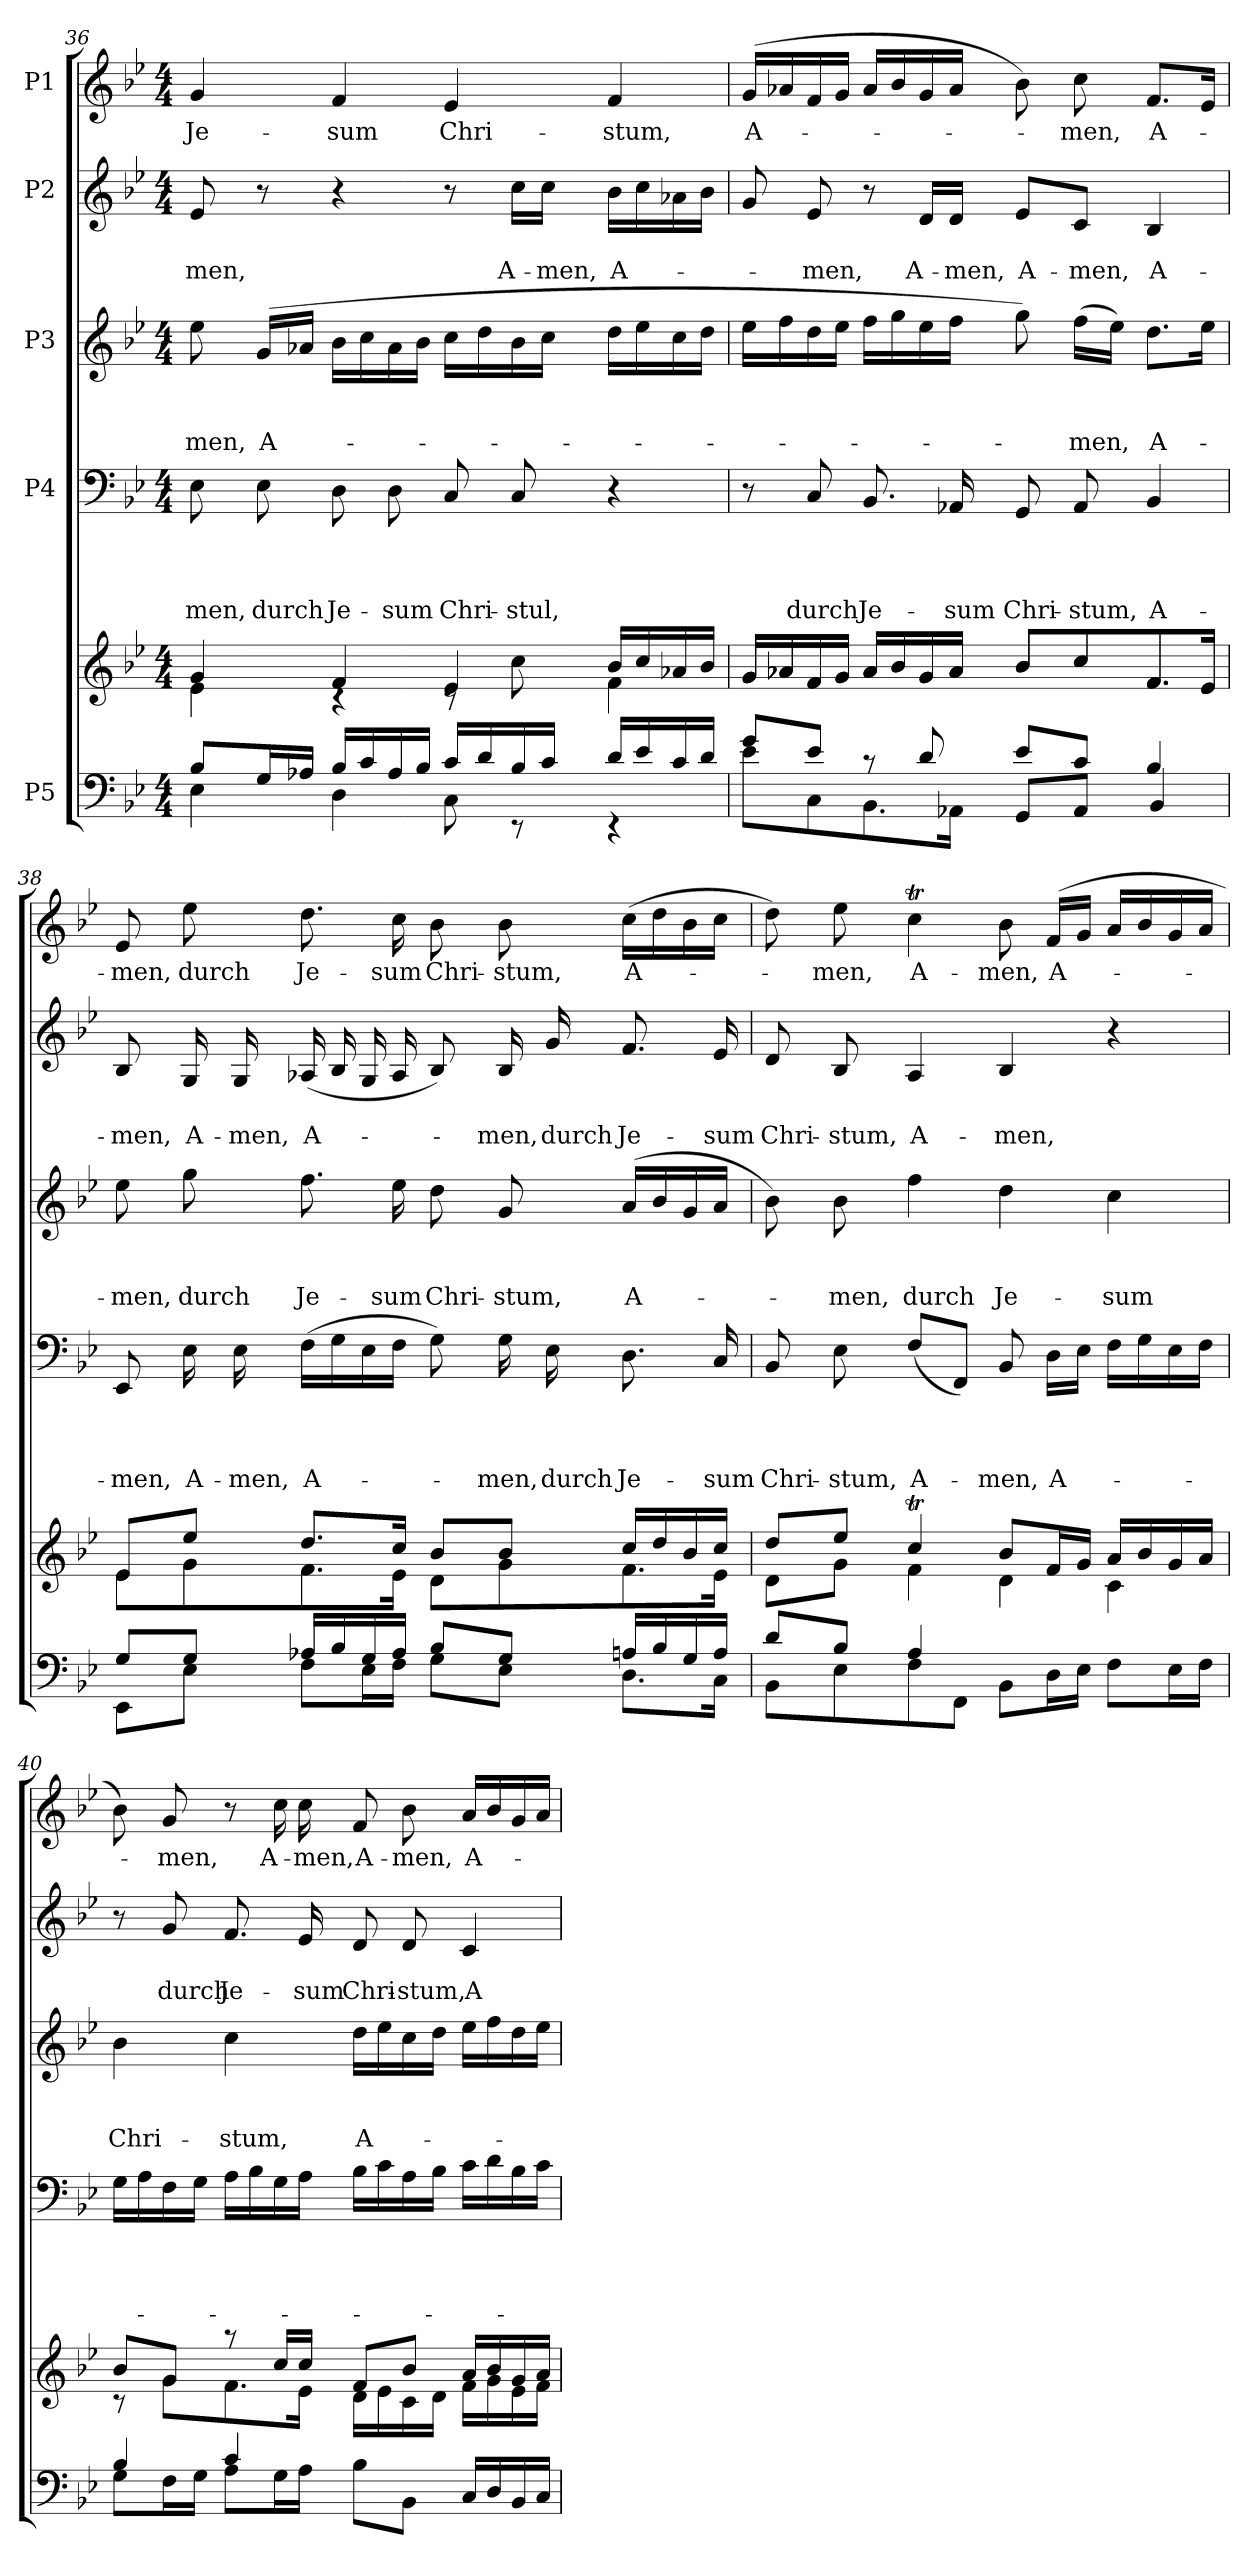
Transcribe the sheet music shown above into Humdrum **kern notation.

**kern	**kern	**kern	**text	**text	**text	**text	**kern	**text	**text	**text	**kern	**text	**text	**kern	**text
*part5	*part5	*part4	*part4	*part4	*part4	*part4	*part3	*part3	*part3	*part3	*part2	*part2	*part2	*part1	*part1
*staff6	*staff5	*staff4	*staff4	*staff4	*staff4	*staff4	*staff3	*staff3	*staff3	*staff3	*staff2	*staff2	*staff2	*staff1	*staff1
*I"P5	*	*I"P4	*	*	*	*	*I"P3	*	*	*	*I"P2	*	*	*I"P1	*
*clefF4	*clefG2	*clefF4	*	*	*	*	*clefG2	*	*	*	*clefG2	*	*	*clefG2	*
*k[b-e-]	*k[b-e-]	*k[b-e-]	*	*	*	*	*k[b-e-]	*	*	*	*k[b-e-]	*	*	*k[b-e-]	*
*B-:	*B-:	*B-:	*	*	*	*	*B-:	*	*	*	*B-:	*	*	*B-:	*
*M4/4	*M4/4	*M4/4	*	*	*	*	*M4/4	*	*	*	*M4/4	*	*	*M4/4	*
=36	=36	=36	=36	=36	=36	=36	=36	=36	=36	=36	=36	=36	=36	=36	=36
*^	*^	*	*	*	*	*	*	*	*	*	*	*	*	*	*
!	!	!	!	!	!	!	!	!LO:LY:b	!	!	!	!LO:LY:b	!	!	!LO:LY:b	!	!LO:LY:b
8B-/L	4E-\	4g/	4e-\	8E-\	.	.	.	-men,	8ee-\	.	.	men,	8e-/	.	-men,	4g/	Je-
!	!	!	!	!	!	!	!	!LO:LY:b	!	!	!	!LO:LY:b	!	!	!	!	!
16G/L	.	.	.	8E-\	.	.	.	durch	(>16g/LL	.	.	A-	8r	.	.	.	.
16A-X/JJ	.	.	.	.	.	.	.	.	16a-X/JJ	.	.	.	.	.	.	.	.
!	!	!	!	!	!	!	!	!LO:LY:b	!	!	!	!	!	!	!	!	!LO:LY:b
16B-/LL	4D\	4f/	4rc	8D\	.	.	.	Je-	16b-\LL	.	.	.	4r	.	.	4f/	-sum
16c/	.	.	.	.	.	.	.	.	16cc\	.	.	.	.	.	.	.	.
!	!	!	!	!	!	!	!	!LO:LY:b	!	!	!	!	!	!	!	!	!
16A-/	.	.	.	8D\	.	.	.	-sum	16a-\	.	.	.	.	.	.	.	.
16B-/JJ	.	.	.	.	.	.	.	.	16b-\JJ	.	.	.	.	.	.	.	.
!	!	!	!	!	!	!	!	!LO:LY:b	!	!	!	!	!	!	!	!	!LO:LY:b
16c/LL	8C\	4e-/	8rc	8C/	.	.	.	Chri-	16cc\LL	.	.	.	8r	.	.	4e-/	Chri-
16d/	.	.	.	.	.	.	.	.	16dd\	.	.	.	.	.	.	.	.
!	!	!	!	!	!	!	!	!LO:LY:b	!	!	!	!	!	!	!LO:LY:b	!	!
16B-/	8rEE	.	8cc\	8C/	.	.	.	-stul,	16b-\	.	.	.	16cc\LL	.	A-	.	.
!	!	!	!	!	!	!	!	!	!	!	!	!	!	!	!LO:LY:b	!	!
16c/JJ	.	.	.	.	.	.	.	.	16cc\JJ	.	.	.	16cc\JJ	.	-men,	.	.
!	!	!	!	!	!	!	!	!	!	!	!	!	!	!	!LO:LY:b	!	!LO:LY:b
16d/LL	4rEE	16b-/LL	4f\	4r	.	.	.	.	16dd\LL	.	.	.	16b-\LL	.	A-	4f/	-stum,
16e-/	.	16cc/	.	.	.	.	.	.	16ee-\	.	.	.	16cc\	.	.	.	.
16c/	.	16a-X/	.	.	.	.	.	.	16cc\	.	.	.	16a-X\	.	.	.	.
16d/JJ	.	16b-/JJ	.	.	.	.	.	.	16dd\JJ	.	.	.	16b-\JJ	.	.	.	.
!!LO:PB:g=z
=37	=37	=37	=37	=37	=37	=37	=37	=37	=37	=37	=37	=37	=37	=37	=37	=37	=37
!	!	!	!	!	!	!	!	!	!	!	!	!	!	!	!	!	!LO:LY:b
8g/L	8e-\L	16g/LL	16g/LL	8r	.	.	.	.	16ee-\LL	.	.	.	8g/	.	.	(>16g/LL	A-
.	.	16a-X/	16a-X/	.	.	.	.	.	16ff\	.	.	.	.	.	.	16a-X/	.
!	!	!	!	!	!	!	!	!LO:LY:b	!	!	!	!	!	!	!LO:LY:b	!	!
8e-/J	8C\	16f/	16f/	8C/	.	.	.	durch	16dd\	.	.	.	8e-/	.	-men,	16f/	.
.	.	16g/JJ	16g/JJ	.	.	.	.	.	16ee-\JJ	.	.	.	.	.	.	16g/JJ	.
!	!	!	!	!	!	!	!	!LO:LY:b	!	!	!	!	!	!	!	!	!
8rc	8.BB-\	16a-/LL	16a-/LL	8.BB-/	.	.	.	Je-	16ff\LL	.	.	.	8r	.	.	16a-/LL	.
.	.	16b-/	16b-/	.	.	.	.	.	16gg\	.	.	.	.	.	.	16b-/	.
!	!	!	!	!	!	!	!	!	!	!	!	!	!	!	!LO:LY:b	!	!
8d/	.	16g/	16g/	.	.	.	.	.	16ee-\	.	.	.	16d/LL	.	A-	16g/	.
!	!	!	!	!	!	!	!	!LO:LY:b	!	!	!	!	!	!	!LO:LY:b	!	!
.	16AA-X\Jk	16a-/JJ	16a-/JJ	16AA-X/	.	.	.	-sum	16ff\JJ	.	.	.	16d/JJ	.	-men,	16a-/JJ	.
!	!	!	!	!	!	!	!	!LO:LY:b	!	!	!	!	!	!	!LO:LY:b	!	!
8e-/L	8GG/L	8b-/L	8b-/L	8GG/	.	.	.	Chri-	8gg\)	.	.	.	8e-/L	.	A-	8b-\)	.
!	!	!	!	!	!	!	!	!LO:LY:b	!	!	!	!LO:LY:b	!	!	!LO:LY:b	!	!LO:LY:b
8c/J	8AA-/J	8cc/	8cc/	8AA-/	.	.	.	-stum,	(>16ff\LL	.	.	-men,	8c/J	.	-men,	8cc\	-men,
.	.	.	.	.	.	.	.	.	16ee-\JJ)	.	.	.	.	.	.	.	.
!	!	!	!	!	!	!	!	!LO:LY:b	!	!	!	!LO:LY:b	!	!	!LO:LY:b	!	!LO:LY:b
4B-/	4BB-/	8.f/	8.f/	4BB-/	.	.	.	A-	8.dd\L	.	.	A-	4B-/	.	A-	8.f/L	A-
.	.	16e-/Jk	16e-/Jk	.	.	.	.	.	16ee-\Jk	.	.	.	.	.	.	16e-/Jk	.
=38	=38	=38	=38	=38	=38	=38	=38	=38	=38	=38	=38	=38	=38	=38	=38	=38	=38
!	!	!	!	!	!	!	!	!LO:LY:b	!	!	!	!LO:LY:b	!	!	!LO:LY:b	!	!LO:LY:b
8G/L	8EE-\L	8e-/L	8e-\L	8EE-/	.	.	.	-men,	8ee-\	.	.	-men,	8B-/	.	-men,	8e-/	-men,
!	!	!	!	!	!	!	!	!LO:LY:b	!	!	!	!LO:LY:b	!	!	!LO:LY:b	!	!LO:LY:b
8G/J	8E-\J	8ee-/J	8g\	16E-\	.	.	.	A-	8gg\	.	.	durch	16G/	.	A-	8ee-\	durch
!	!	!	!	!	!	!	!	!LO:LY:b	!	!	!	!	!	!	!LO:LY:b	!	!
.	.	.	.	16E-\	.	.	.	-men,	.	.	.	.	16G/	.	-men,	.	.
!	!	!	!	!	!	!	!	!LO:LY:b	!	!	!	!LO:LY:b	!	!	!LO:LY:b	!	!LO:LY:b
16A-X/LL	8F\L	8.dd/L	8.f\	(>16F\LL	.	.	.	A-	8.ff\	.	.	Je-	(<16A-X/	.	A-	8.dd\	Je-
16B-/	.	.	.	16G\	.	.	.	.	.	.	.	.	16B-/	.	.	.	.
16G/	16E-\L	.	.	16E-\	.	.	.	.	.	.	.	.	16G/	.	.	.	.
!	!	!	!	!	!	!	!	!	!	!	!	!LO:LY:b	!	!	!	!	!LO:LY:b
16A-/JJ	16F\JJ	16cc/Jk	16e-\Jk	16F\JJ	.	.	.	.	16ee-\	.	.	-sum	16A-/	.	.	16cc\	-sum
!	!	!	!	!	!	!	!	!	!	!	!	!LO:LY:b	!	!	!	!	!LO:LY:b
8B-/L	8G\L	8b-/L	8d\L	8G\)	.	.	.	.	8dd\	.	.	Chri-	8B-/)	.	.	8b-\	Chri-
!	!	!	!	!	!	!	!	!LO:LY:b	!	!	!	!LO:LY:b	!	!	!LO:LY:b	!	!LO:LY:b
8G/J	8E-\J	8b-/J	8g\	16G\	.	.	.	-men,	8g/	.	.	-stum,	16B-/	.	-men,	8b-\	-stum,
!	!	!	!	!	!	!	!	!LO:LY:b	!	!	!	!	!	!	!LO:LY:b	!	!
.	.	.	.	16E-\	.	.	.	durch	.	.	.	.	16g/	.	durch	.	.
!	!	!	!	!	!	!	!	!LO:LY:b	!	!	!	!LO:LY:b	!	!	!LO:LY:b	!	!LO:LY:b
16An/LL	8.D\L	16cc/LL	8.f\	8.D\	.	.	.	Je-	(>16a/LL	.	.	A-	8.f/	.	Je-	(>16cc\LL	A-
16B-/	.	16dd/	.	.	.	.	.	.	16b-/	.	.	.	.	.	.	16dd\	.
16G/	.	16b-/	.	.	.	.	.	.	16g/	.	.	.	.	.	.	16b-\	.
!	!	!	!	!	!	!	!	!LO:LY:b	!	!	!	!	!	!	!LO:LY:b	!	!
16A/JJ	16C\Jk	16cc/JJ	16e-\Jk	16C/	.	.	.	-sum	16a/JJ	.	.	.	16e-/	.	-sum	16cc\JJ	.
!!LO:LB:g=z
=39	=39	=39	=39	=39	=39	=39	=39	=39	=39	=39	=39	=39	=39	=39	=39	=39	=39
!	!	!	!	!	!	!	!	!LO:LY:b	!	!	!	!	!	!	!LO:LY:b	!	!
8d/L	8BB-\L	8dd/L	8d\L	8BB-/	.	.	.	Chri-	8b-\)	.	.	.	8d/	.	Chri-	8dd\)	.
!	!	!	!	!	!	!	!	!LO:LY:b	!	!	!	!LO:LY:b	!	!	!LO:LY:b	!	!LO:LY:b
8B-/J	8E-\	8ee-/J	8g\J	8E-\	.	.	.	-stum,	8b-\	.	.	-men,	8B-/	.	-stum,	8ee-\	-men,
!	!	!	!	!	!	!	!	!LO:LY:b	!	!	!	!LO:LY:b	!	!	!LO:LY:b	!	!LO:LY:b
4A/	8F\	4ccT/	4f\	(<8F/L	.	.	.	A-	4ff\	.	.	durch	4A/	.	A-	4ccT\	A-
.	8FF\J	.	.	8FF/J)	.	.	.	.	.	.	.	.	.	.	.	.	.
!	!	!	!	!	!	!	!	!LO:LY:b	!	!	!	!LO:LY:b	!	!	!LO:LY:b	!	!LO:LY:b
2ryy	8BB-\L	8b-/L	4d\	8BB-/	.	.	.	-men,	4dd\	.	.	Je-	4B-/	.	-men,	8b-\	-men,
!	!	!	!	!	!	!	!	!LO:LY:b	!	!	!	!	!	!	!	!	!LO:LY:b
.	16D\L	16f/L	.	16D\LL	.	.	.	A-	.	.	.	.	.	.	.	(>16f/LL	A-
.	16E-\JJ	16g/JJ	.	16E-\JJ	.	.	.	.	.	.	.	.	.	.	.	16g/JJ	.
!	!	!	!	!	!	!	!	!	!	!	!	!LO:LY:b	!	!	!	!	!
.	8F\L	16a/LL	4c\	16F\LL	.	.	.	.	4cc\	.	.	-sum	4r	.	.	16a/LL	.
.	.	16b-/	.	16G\	.	.	.	.	.	.	.	.	.	.	.	16b-/	.
.	16E-\L	16g/	.	16E-\	.	.	.	.	.	.	.	.	.	.	.	16g/	.
.	16F\JJ	16a/JJ	.	16F\JJ	.	.	.	.	.	.	.	.	.	.	.	16a/JJ	.
=40	=40	=40	=40	=40	=40	=40	=40	=40	=40	=40	=40	=40	=40	=40	=40	=40	=40
!	!	!	!	!	!	!	!	!	!	!	!	!LO:LY:b	!	!	!	!	!
4B-/	8G\L	8b-/L	8rc	16G\LL	.	.	.	.	4b-\	.	.	Chri-	8r	.	.	8b-\)	.
.	.	.	.	16A\	.	.	.	.	.	.	.	.	.	.	.	.	.
!	!	!	!	!	!	!	!	!	!	!	!	!	!	!	!LO:LY:b	!	!LO:LY:b
.	16F\L	8g/J	8g\L	16F\	.	.	.	.	.	.	.	.	8g/	.	durch	8g/	-men,
.	16G\JJ	.	.	16G\JJ	.	.	.	.	.	.	.	.	.	.	.	.	.
!	!	!	!	!	!	!	!	!	!	!	!	!LO:LY:b	!	!	!LO:LY:b	!	!
4c/	8A\L	8raa	8.f\	16A\LL	.	.	.	.	4cc\	.	.	-stum,	8.f/	.	Je-	8r	.
.	.	.	.	16B-\	.	.	.	.	.	.	.	.	.	.	.	.	.
!	!	!	!	!	!	!	!	!	!	!	!	!	!	!	!	!	!LO:LY:b
.	16G\L	16cc/LL	.	16G\	.	.	.	.	.	.	.	.	.	.	.	16cc\	A-
!	!	!	!	!	!	!	!	!	!	!	!	!	!	!	!LO:LY:b	!	!LO:LY:b
.	16A\JJ	16cc/JJ	16e-\Jk	16A\JJ	.	.	.	.	.	.	.	.	16e-/	.	-sum	16cc\	-men,
!	!	!	!	!	!	!	!	!	!	!	!	!LO:LY:b	!	!	!LO:LY:b	!	!LO:LY:b
2ryy	8B-\L	8f/L	16d\LL	16B-\LL	.	.	.	.	16dd\LL	.	.	A-	8d/	.	Chri-	8f/	A-
.	.	.	16e-\	16c\	.	.	.	.	16ee-\	.	.	.	.	.	.	.	.
!	!	!	!	!	!	!	!	!	!	!	!	!	!	!	!LO:LY:b	!	!LO:LY:b
.	8BB-\J	8b-/J	16c\	16A\	.	.	.	.	16cc\	.	.	.	8d/	.	-stum,	8b-\	-men,
.	.	.	16d\JJ	16B-\JJ	.	.	.	.	16dd\JJ	.	.	.	.	.	.	.	.
!	!	!	!	!	!	!	!	!	!	!	!	!	!	!	!LO:LY:b	!	!LO:LY:b
.	16C/LL	16a/LL	16f\LL	16c\LL	.	.	.	.	16ee-\LL	.	.	.	4c/	.	A-	16a/LL	A-
.	16D/	16b-/	16g\	16d\	.	.	.	.	16ff\	.	.	.	.	.	.	16b-/	.
.	16BB-/	16g/	16e-\	16B-\	.	.	.	.	16dd\	.	.	.	.	.	.	16g/	.
.	16C/JJ	16a/JJ	16f\JJ	16c\JJ	.	.	.	.	16ee-\JJ	.	.	.	.	.	.	16a/JJ	.
*v	*v	*	*	*	*	*	*	*	*	*	*	*	*	*	*	*	*
*	*v	*v	*	*	*	*	*	*	*	*	*	*	*	*	*	*
=	=	=	=	=	=	=	=	=	=	=	=	=	=	=	=
*-	*-	*-	*-	*-	*-	*-	*-	*-	*-	*-	*-	*-	*-	*-	*-
